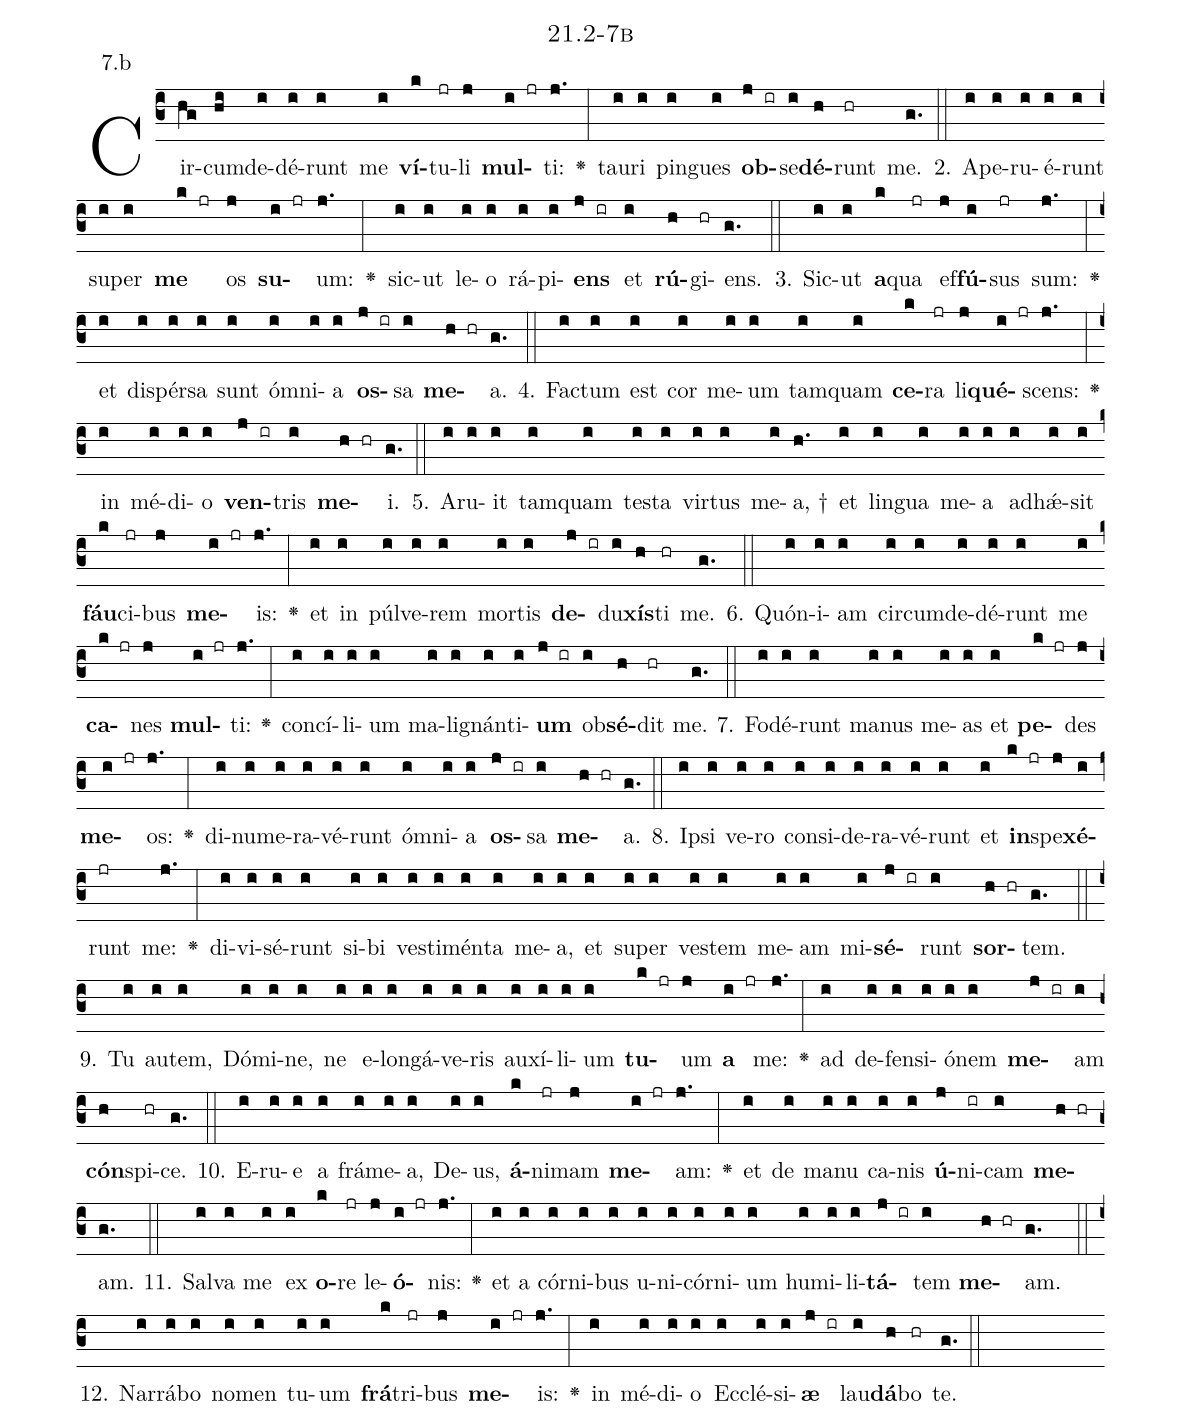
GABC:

name: 21.2-7b;
annotation: 7.b;
%%
(c3)Cir(hg)cum(hi)de(i)dé(i)runt(i) me(i) <b>ví</b>(k)tu(jr)li(j) <b>mul</b>(i jr)ti:(j.) <v>\greheightstar</v>(:) tau(i)ri(i) pin(i)gues(i) <b>ob</b>(j ir)se(i)<b>dé</b>(h)runt(hr) me.(g.) (::)
2. A(i)pe(i)ru(i)é(i)runt(i) su(i)per(i) <b>me</b>(k jr) os(j) <b>su</b>(i jr)um:(j.) <v>\greheightstar</v>(:) sic(i)ut(i) le(i)o(i) rá(i)pi(i)<b>ens</b>(j ir) et(i) <b>rú</b>(h)gi(hr)ens.(g.) (::)
3. Sic(i)ut(i) <b>a</b>(k)qua(jr) ef(j)<b>fú</b>(i)sus(jr) sum:(j.) <v>\greheightstar</v>(:) et(i) di(i)spér(i)sa(i) sunt(i) óm(i)ni(i)a(i) <b>os</b>(j ir)sa(i) <b>me</b>(h hr)a.(g.) (::)
4. Fac(i)tum(i) est(i) cor(i) me(i)um(i) tam(i)quam(i) <b>ce</b>(k)ra(jr) li(j)<b>qué</b>(i jr)scens:(j.) <v>\greheightstar</v>(:) in(i) mé(i)di(i)o(i) <b>ven</b>(j ir)tris(i) <b>me</b>(h hr)i.(g.) (::)
5. A(i)ru(i)it(i) tam(i)quam(i) tes(i)ta(i) vir(i)tus(i) me(i)a, †(h.) et(i) lin(i)gua(i) me(i)a(i) ad(i)hǽ(i)sit(i) <b>fáu</b>(k)ci(jr)bus(j) <b>me</b>(i jr)is:(j.) <v>\greheightstar</v>(:) et(i) in(i) púl(i)ve(i)rem(i) mor(i)tis(i) <b>de</b>(j ir)du(i)<b>xís</b>(h)ti(hr) me.(g.) (::)
6. Quón(i)i(i)am(i) cir(i)cum(i)de(i)dé(i)runt(i) me(i) <b>ca</b>(k jr)nes(j) <b>mul</b>(i jr)ti:(j.) <v>\greheightstar</v>(:) con(i)cí(i)li(i)um(i) ma(i)li(i)gnán(i)ti(i)<b>um</b>(j ir) ob(i)<b>sé</b>(h)dit(hr) me.(g.) (::)
7. Fo(i)dé(i)runt(i) ma(i)nus(i) me(i)as(i) et(i) <b>pe</b>(k jr)des(j) <b>me</b>(i jr)os:(j.) <v>\greheightstar</v>(:) di(i)nu(i)me(i)ra(i)vé(i)runt(i) óm(i)ni(i)a(i) <b>os</b>(j ir)sa(i) <b>me</b>(h hr)a.(g.) (::)
8. Ip(i)si(i) ve(i)ro(i) con(i)si(i)de(i)ra(i)vé(i)runt(i) et(i) <b>in</b>(k jr)spe(j)<b>xé</b>(i)runt(jr) me:(j.) <v>\greheightstar</v>(:) di(i)vi(i)sé(i)runt(i) si(i)bi(i) ves(i)ti(i)mén(i)ta(i) me(i)a,(i) et(i) su(i)per(i) ves(i)tem(i) me(i)am(i) mi(i)<b>sé</b>(j ir)runt(i) <b>sor</b>(h hr)tem.(g.) (::)
9. Tu(i) au(i)tem,(i) Dó(i)mi(i)ne,(i) ne(i) e(i)lon(i)gá(i)ve(i)ris(i) au(i)xí(i)li(i)um(i) <b>tu</b>(k jr)um(j) <b>a</b>(i jr) me:(j.) <v>\greheightstar</v>(:) ad(i) de(i)fen(i)si(i)ó(i)nem(i) <b>me</b>(j ir)am(i) <b>cón</b>(h)spi(hr)ce.(g.) (::)
10. E(i)ru(i)e(i) a(i) frá(i)me(i)a,(i) De(i)us,(i) <b>á</b>(k)ni(jr)mam(j) <b>me</b>(i jr)am:(j.) <v>\greheightstar</v>(:) et(i) de(i) ma(i)nu(i) ca(i)nis(i) <b>ú</b>(j)ni(ir)cam(i) <b>me</b>(h hr)am.(g.) (::)
11. Sal(i)va(i) me(i) ex(i) <b>o</b>(k)re(jr) le(j)<b>ó</b>(i jr)nis:(j.) <v>\greheightstar</v>(:) et(i) a(i) cór(i)ni(i)bus(i) u(i)ni(i)cór(i)ni(i)um(i) hu(i)mi(i)li(i)<b>tá</b>(j ir)tem(i) <b>me</b>(h hr)am.(g.) (::)
12. Nar(i)rá(i)bo(i) no(i)men(i) tu(i)um(i) <b>frá</b>(k)tri(jr)bus(j) <b>me</b>(i jr)is:(j.) <v>\greheightstar</v>(:) in(i) mé(i)di(i)o(i) Ec(i)clé(i)si(i)<b>æ</b>(j ir) lau(i)<b>dá</b>(h)bo(hr) te.(g.) (::)
